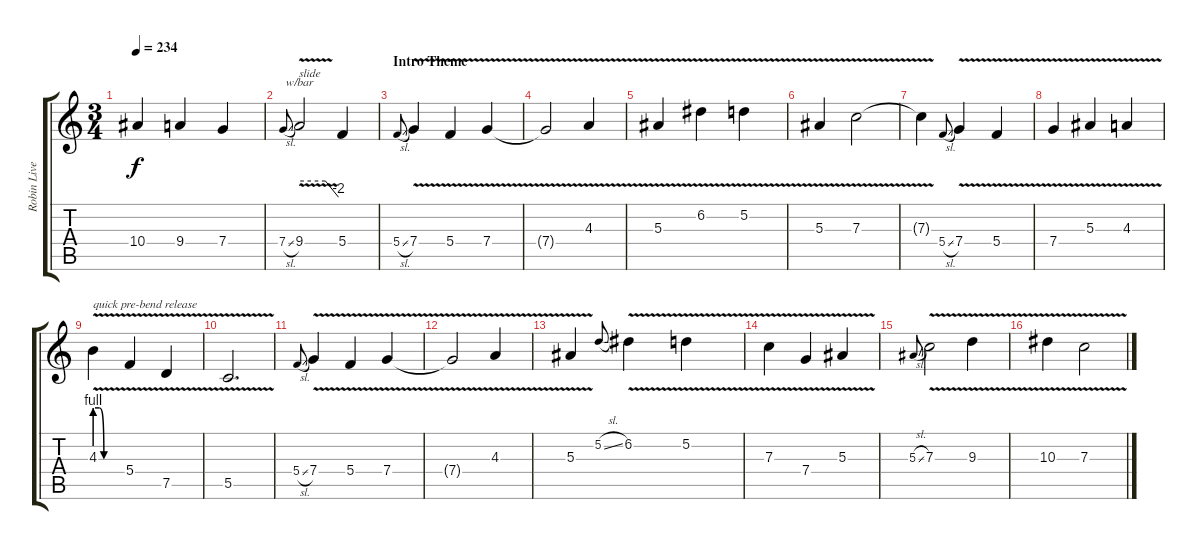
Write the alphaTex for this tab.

\track ("Robin Live" "Robin Live") {instrument distortionguitar}
\staff {score tabs}
\tuning (D4 A3 F3 C3 G2 D2) {hide}
\ts (3 4)
\tempo 234
\clef g2
\ks c
10.4.4{dy f} 9.4.4 7.4.4 |
7.4{sl}.8{gr onbeat} 9.4{v}.2{tbe (custom default 0 0 40 0 60 -8) txt "slide"} 5.4.4 |
\section ("" "Intro Theme")
5.4{sl}.8{gr onbeat} 7.4{v}.4 5.4{v}.4 7.4{v}.4 |
7.4{t}.2 4.3{v}.4 |
5.3{v}.4 6.2{v}.4 5.2{v}.4 |
5.3{v}.4 7.3{v}.2 |
7.3{t}.4 5.4{sl}.8{gr onbeat} 7.4{v}.4 5.4{v}.4 |
7.4{v}.4 5.3{v}.4 4.3{v}.4 |
4.3{be (custom 0 4 10 4 20 0 60 0) v}.4{txt "quick pre-bend release"} 5.4{v}.4 7.5{v}.4 |
5.5{v}.2{d} |
5.4{sl}.8{gr onbeat} 7.4{v}.4 5.4{v}.4 7.4{v}.4 |
7.4{t}.2 4.3{v}.4 |
5.3{v}.4 5.2{sl}.8{gr onbeat} 6.2{v}.4 5.2{v}.4 |
7.3{v}.4 7.4{v}.4 5.3{v}.4 |
5.3{sl}.8{gr onbeat} 7.3{v}.2 9.3{v}.4 |
10.3{v}.4 7.3{v}.2
